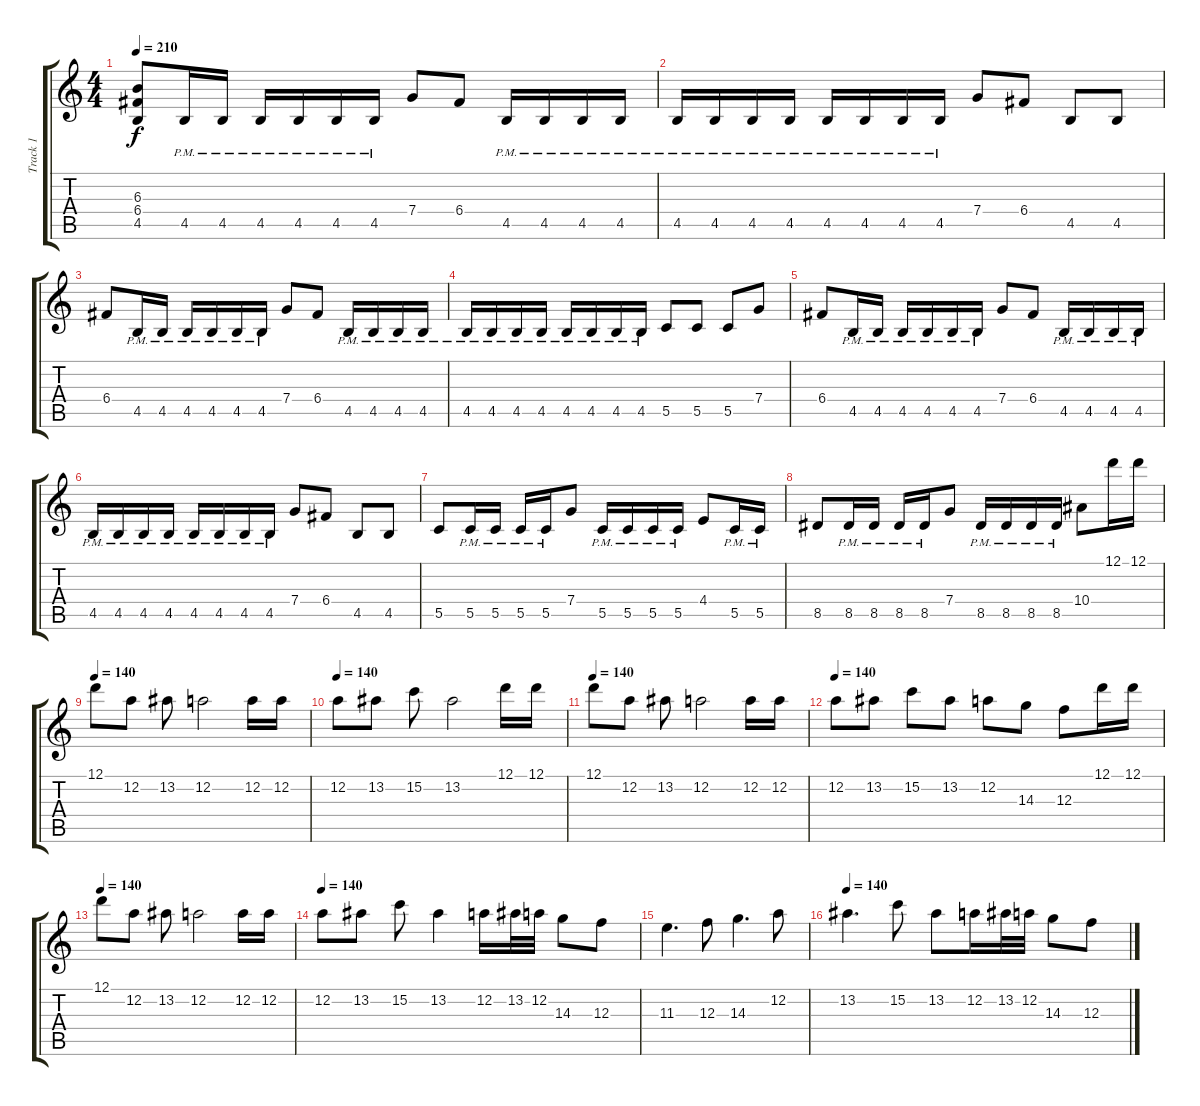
\track ("Track 1" "Track 1") {instrument distortionguitar}
\staff {score tabs}
\tuning (D4 A3 F3 C3 G2 D2) {hide}
\ts (4 4)
\tempo 210
\clef g2
\ks c
(6.3 6.4 4.5).8{dy f} 4.5{pm}.16 4.5{pm}.16 4.5{pm}.16 4.5{pm}.16 4.5{pm}.16 4.5{pm}.16 7.4.8 6.4.8 4.5{pm}.16 4.5{pm}.16 4.5{pm}.16 4.5{pm}.16 |
4.5{pm}.16 4.5{pm}.16 4.5{pm}.16 4.5{pm}.16 4.5{pm}.16 4.5{pm}.16 4.5{pm}.16 4.5{pm}.16 7.4.8 6.4.8 4.5.8 4.5.8 |
6.4.8 4.5{pm}.16 4.5{pm}.16 4.5{pm}.16 4.5{pm}.16 4.5{pm}.16 4.5{pm}.16 7.4.8 6.4.8 4.5{pm}.16 4.5{pm}.16 4.5{pm}.16 4.5{pm}.16 |
4.5{pm}.16 4.5{pm}.16 4.5{pm}.16 4.5{pm}.16 4.5{pm}.16 4.5{pm}.16 4.5{pm}.16 4.5{pm}.16 5.5.8 5.5.8 5.5.8 7.4.8 |
6.4.8 4.5{pm}.16 4.5{pm}.16 4.5{pm}.16 4.5{pm}.16 4.5{pm}.16 4.5{pm}.16 7.4.8 6.4.8 4.5{pm}.16 4.5{pm}.16 4.5{pm}.16 4.5{pm}.16 |
4.5{pm}.16 4.5{pm}.16 4.5{pm}.16 4.5{pm}.16 4.5{pm}.16 4.5{pm}.16 4.5{pm}.16 4.5{pm}.16 7.4.8 6.4.8 4.5.8 4.5.8 |
5.5.8 5.5{pm}.16 5.5{pm}.16 5.5{pm}.16 5.5{pm}.16 7.4.8 5.5{pm}.16 5.5{pm}.16 5.5{pm}.16 5.5{pm}.16 4.4.8 5.5{pm}.16 5.5{pm}.16 |
8.5.8 8.5{pm}.16 8.5{pm}.16 8.5{pm}.16 8.5{pm}.16 7.4.8 8.5{pm}.16 8.5{pm}.16 8.5{pm}.16 8.5{pm}.16 10.4.8 12.1.16 12.1.16 |
\tempo 140
12.1.8 12.2.8 13.2.8 12.2.2 12.2.16 12.2.16 |
\tempo 140
12.2.8 13.2.8 15.2.8 13.2.2 12.1.16 12.1.16 |
\tempo 140
12.1.8 12.2.8 13.2.8 12.2.2 12.2.16 12.2.16 |
\tempo 140
12.2.8 13.2.8 15.2.8 13.2.8 12.2.8 14.3.8 12.3.8 12.1.16 12.1.16 |
\tempo 140
12.1.8 12.2.8 13.2.8 12.2.2 12.2.16 12.2.16 |
\tempo 140
12.2.8 13.2.8 15.2.8 13.2.4 12.2.16 13.2.32 12.2.32 14.3.8 12.3.8 |
11.3.4{d} 12.3.8 14.3.4{d} 12.2.8 |
\tempo 140
13.2.4{d} 15.2.8 13.2.8 12.2.16 13.2.32 12.2.32 14.3.8 12.3.8
